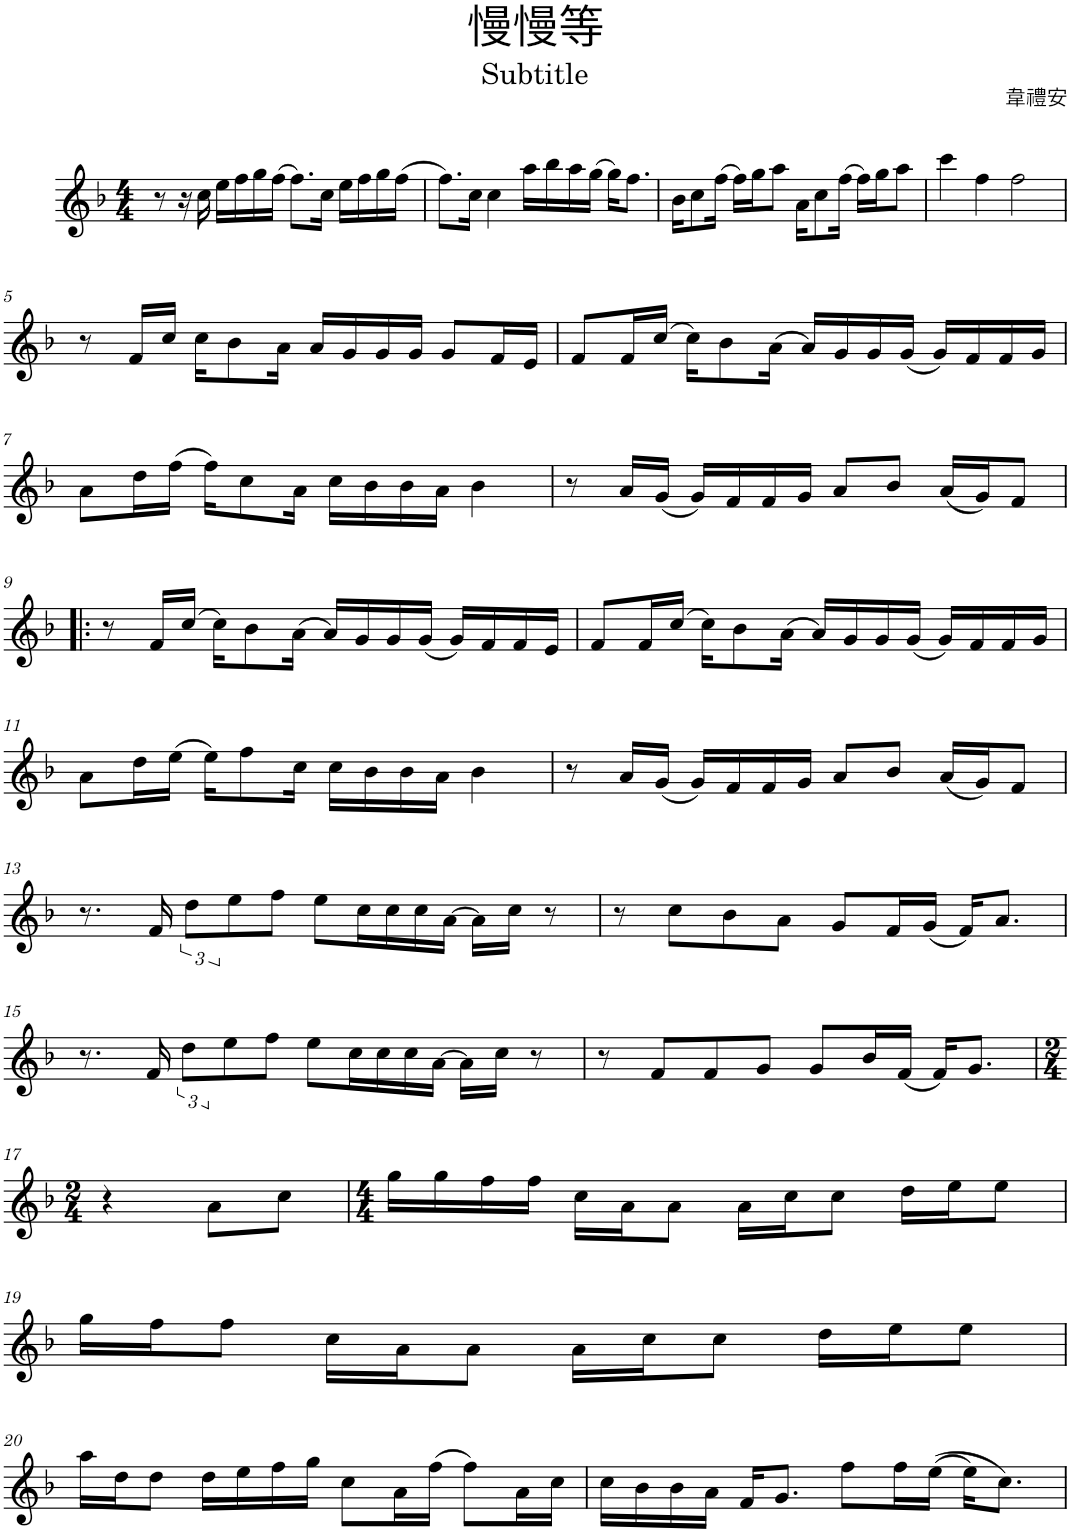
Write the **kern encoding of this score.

**kern
*part1
*staff1
*I"Piano
*I'Pno.
*clefG2
*k[b-]
*M4/4
=1
8r
16r
16cc\
16ee\LL
16ff\
16gg\
(16ff\JJ
8.ff\L)
16cc\Jk
16ee\LL
16ff\
16gg\
(16ff\JJ
=2
8.ff\L)
16cc\Jk
4cc\
16aa\LL
16bb-\
16aa\
(16gg\JJ
16gg\KL)
8.ff\J
=3
16b-\KL
8cc\
(16ff\Jk
16ff\LL)
16gg\J
8aa\J
16a\KL
8cc\
(16ff\Jk
16ff\LL)
16gg\J
8aa\J
=4
4ccc\
4ff\
2ff\
!!LO:LB:g=z
=5
8r
16f/LL
16cc/JJ
16cc\KL
8b-\
16a\Jk
16a/LL
16g/
16g/
16g/JJ
8g/L
16f/L
16e/JJ
=6
8f/L
16f/L
(16cc/JJ
16cc\KL)
8b-\
(16a\Jk
16a/LL)
16g/
16g/
(16g/JJ
16g/LL)
16f/
16f/
16g/JJ
!!LO:LB:g=z
=7
8a\L
16dd\L
(16ff\JJ
16ff\KL)
8cc\
16a\Jk
16cc\LL
16b-\
16b-\
16a\JJ
4b-\
=8
8r
16a/LL
(16g/JJ
16g/LL)
16f/
16f/
16g/JJ
8a/L
8b-/J
(16a/LL
16g/J)
8f/J
!!LO:LB:g=z
=9!|:
8r
16f/LL
(16cc/JJ
16cc\KL)
8b-\
(16a\Jk
16a/LL)
16g/
16g/
(16g/JJ
16g/LL)
16f/
16f/
16e/JJ
=10
8f/L
16f/L
(16cc/JJ
16cc\KL)
8b-\
(16a\Jk
16a/LL)
16g/
16g/
(16g/JJ
16g/LL)
16f/
16f/
16g/JJ
!!LO:LB:g=z
=11
8a\L
16dd\L
(16ee\JJ
16ee\KL)
8ff\
16cc\Jk
16cc\LL
16b-\
16b-\
16a\JJ
4b-\
=12
8r
16a/LL
(16g/JJ
16g/LL)
16f/
16f/
16g/JJ
8a/L
8b-/J
(16a/LL
16g/J)
8f/J
!!LO:LB:g=z
=13
8.r
16f/
12dd\L
12ee\
12ff\J
12ee\L
24cc\L
24cc\
24cc\
[24a\JJ
16a\LL]
16cc\JJ
8r
=14
8r
8cc\L
8b-\
8a\J
8g/L
16f/L
(16g/JJ
16f/KL)
8.a/J
!!LO:LB:g=z
=15
8.r
16f/
12dd\L
12ee\
12ff\J
12ee\L
24cc\L
24cc\
24cc\
[24a\JJ
16a\LL]
16cc\JJ
8r
=16
8r
8f/L
8f/
8g/J
8g/L
16b-/L
(16f/JJ
16f/KL)
8.g/J
!!LO:LB:g=z
=17
*M2/4
4r
8a\L
8cc\J
=18
*M4/4
16gg\LL
16gg\
16ff\
16ff\JJ
16cc\LL
16a\J
8a\J
16a\LL
16cc\J
8cc\J
16dd\LL
16ee\J
8ee\J
!!LO:LB:g=z
=19
16gg\LL
16ff\J
8ff\J
16cc\LL
16a\J
8a\J
16a\LL
16cc\J
8cc\J
16dd\LL
16ee\J
8ee\J
!!LO:LB:g=z
=20
16aa\LL
16dd\J
8dd\J
16dd\LL
16ee\
16ff\
16gg\JJ
8cc\L
16a\L
(16ff\JJ
8ff\L)
16a\L
16cc\JJ
=21
16cc\LL
16b-\
16b-\
16a\JJ
16f/KL
8.g/J
8ff\L
16ff\L
((16ee\JJ
16ee\KL)
8.cc\J)
=
*-
